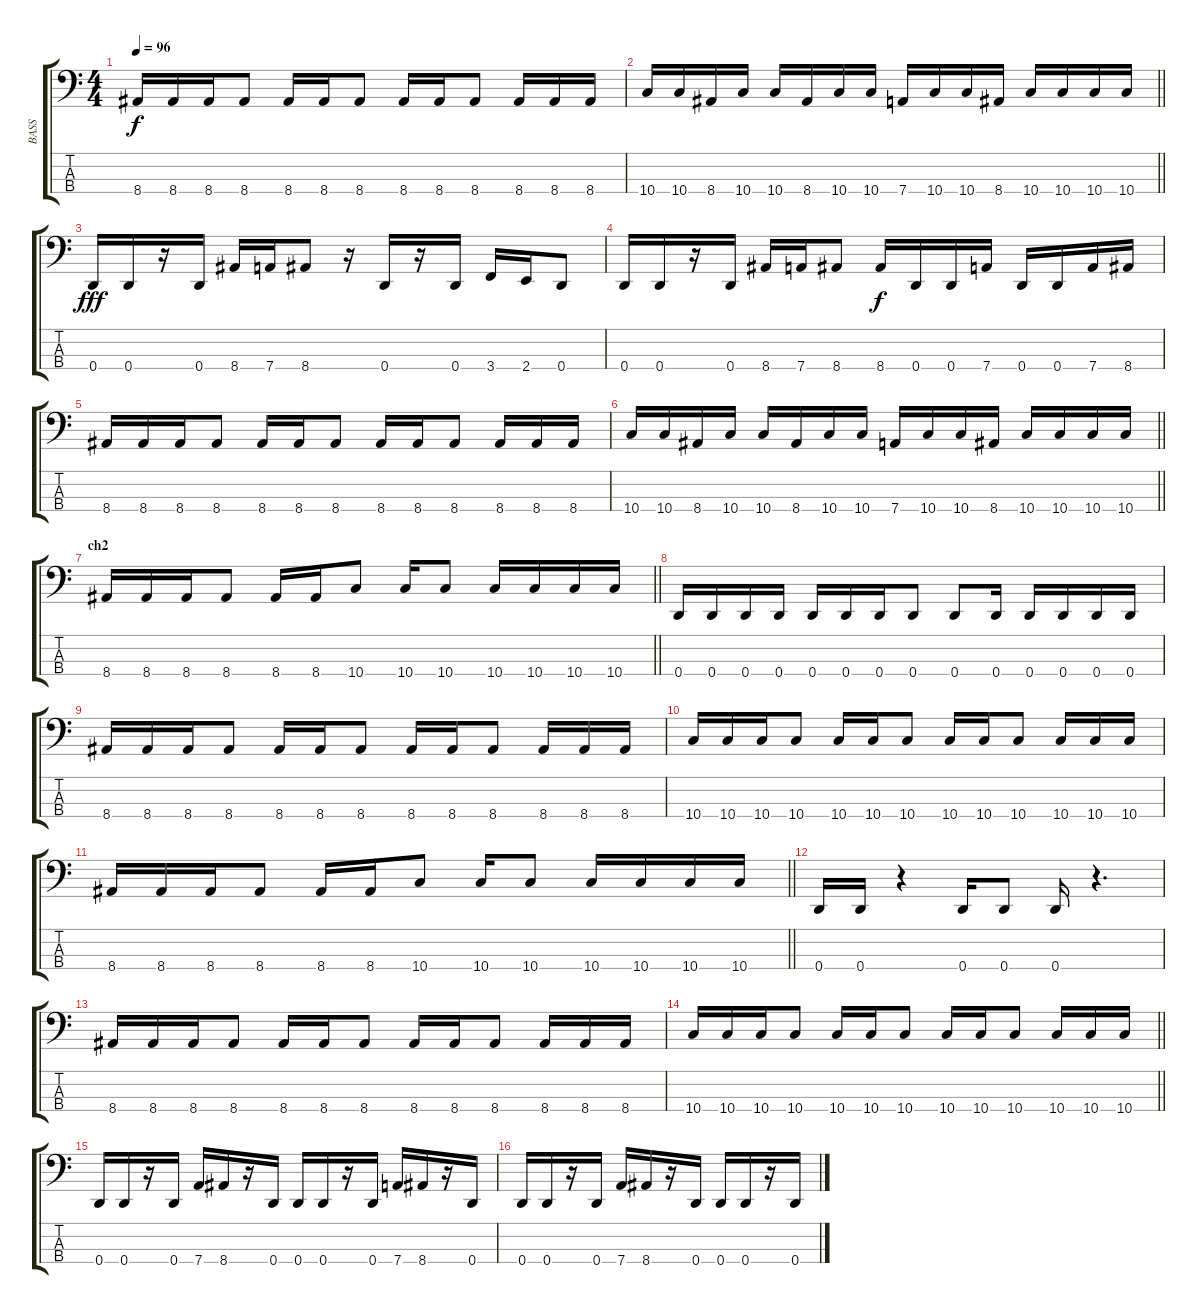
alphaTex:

\track ("BASS" "BASS") {instrument electricbassfinger}
\staff {score tabs}
\tuning (G2 D2 A1 D1) {hide}
\ts (4 4)
\tempo 96
\clef f4
\ks c
8.4.16{dy f} 8.4.16 8.4.16 8.4.8 8.4.16 8.4.16 8.4.8 8.4.16 8.4.16 8.4.8 8.4.16 8.4.16 8.4.16 |
\barLineRight lightlight
10.4.16 10.4.16 8.4.16 10.4.16 10.4.16 8.4.16 10.4.16 10.4.16 7.4.16 10.4.16 10.4.16 8.4.16 10.4.16 10.4.16 10.4.16 10.4.16 |
0.4.16{dy fff} 0.4.16 r.16 0.4.16 8.4.16 7.4.16 8.4.8 r.16 0.4.16 r.16 0.4.16 3.4.16 2.4.16 0.4.8 |
0.4.16 0.4.16 r.16 0.4.16 8.4.16 7.4.16 8.4.8 8.4.16{dy f} 0.4.16 0.4.16 7.4.16 0.4.16 0.4.16 7.4.16 8.4.16 |
8.4.16 8.4.16 8.4.16 8.4.8 8.4.16 8.4.16 8.4.8 8.4.16 8.4.16 8.4.8 8.4.16 8.4.16 8.4.16 |
\barLineRight lightlight
10.4.16 10.4.16 8.4.16 10.4.16 10.4.16 8.4.16 10.4.16 10.4.16 7.4.16 10.4.16 10.4.16 8.4.16 10.4.16 10.4.16 10.4.16 10.4.16 |
\section ("" "ch2")
\barLineRight lightlight
8.4.16 8.4.16 8.4.16 8.4.8 8.4.16 8.4.16 10.4.8 10.4.16 10.4.8 10.4.16 10.4.16 10.4.16 10.4.16 |
0.4.16 0.4.16 0.4.16 0.4.16 0.4.16 0.4.16 0.4.16 0.4.8 0.4.8 0.4.16 0.4.16 0.4.16 0.4.16 0.4.16 |
8.4.16 8.4.16 8.4.16 8.4.8 8.4.16 8.4.16 8.4.8 8.4.16 8.4.16 8.4.8 8.4.16 8.4.16 8.4.16 |
10.4.16 10.4.16 10.4.16 10.4.8 10.4.16 10.4.16 10.4.8 10.4.16 10.4.16 10.4.8 10.4.16 10.4.16 10.4.16 |
\barLineRight lightlight
8.4.16 8.4.16 8.4.16 8.4.8 8.4.16 8.4.16 10.4.8 10.4.16 10.4.8 10.4.16 10.4.16 10.4.16 10.4.16 |
0.4.16 0.4.16 r.4 0.4.16 0.4.8 0.4.16 r.4{d} |
8.4.16 8.4.16 8.4.16 8.4.8 8.4.16 8.4.16 8.4.8 8.4.16 8.4.16 8.4.8 8.4.16 8.4.16 8.4.16 |
\barLineRight lightlight
10.4.16 10.4.16 10.4.16 10.4.8 10.4.16 10.4.16 10.4.8 10.4.16 10.4.16 10.4.8 10.4.16 10.4.16 10.4.16 |
0.4.16 0.4.16 r.16 0.4.16 7.4.16 8.4.16 r.16 0.4.16 0.4.16 0.4.16 r.16 0.4.16 7.4.16 8.4.16 r.16 0.4.16 |
0.4.16 0.4.16 r.16 0.4.16 7.4.16 8.4.16 r.16 0.4.16 0.4.16 0.4.16 r.16 0.4.16
